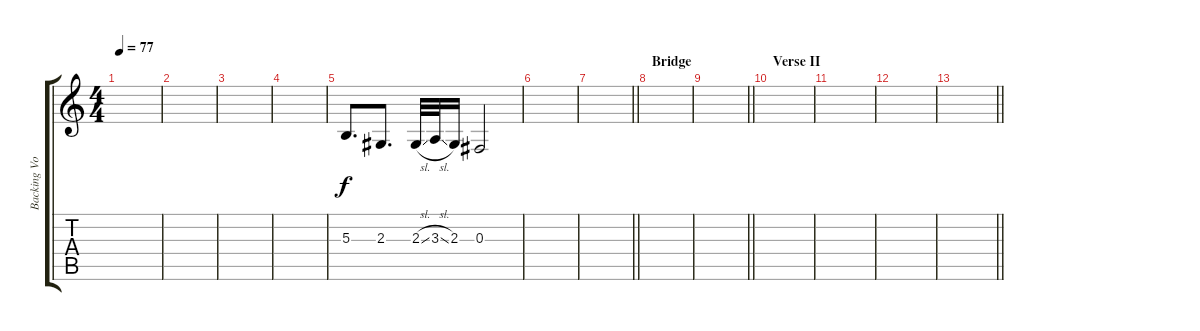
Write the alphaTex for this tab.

\track ("Backing Vocals" "Backing Vo") {instrument bassoon}
\staff {score tabs}
\tuning (Eb4 Bb3 Gb3 Db3 Ab2 Eb2) {hide}
\ts (4 4)
\tempo 77
\clef g2
\ks c
|
|
|
|
5.3.8{d} 2.3.8{d} 2.3{sl}.32 3.3{sl}.32 2.3.16 0.3.2 |
|
\barLineRight lightlight
|
\section ("" "Bridge")
|
\barLineRight lightlight
|
\section ("" "Verse II")
|
|
|
\barLineRight lightlight
